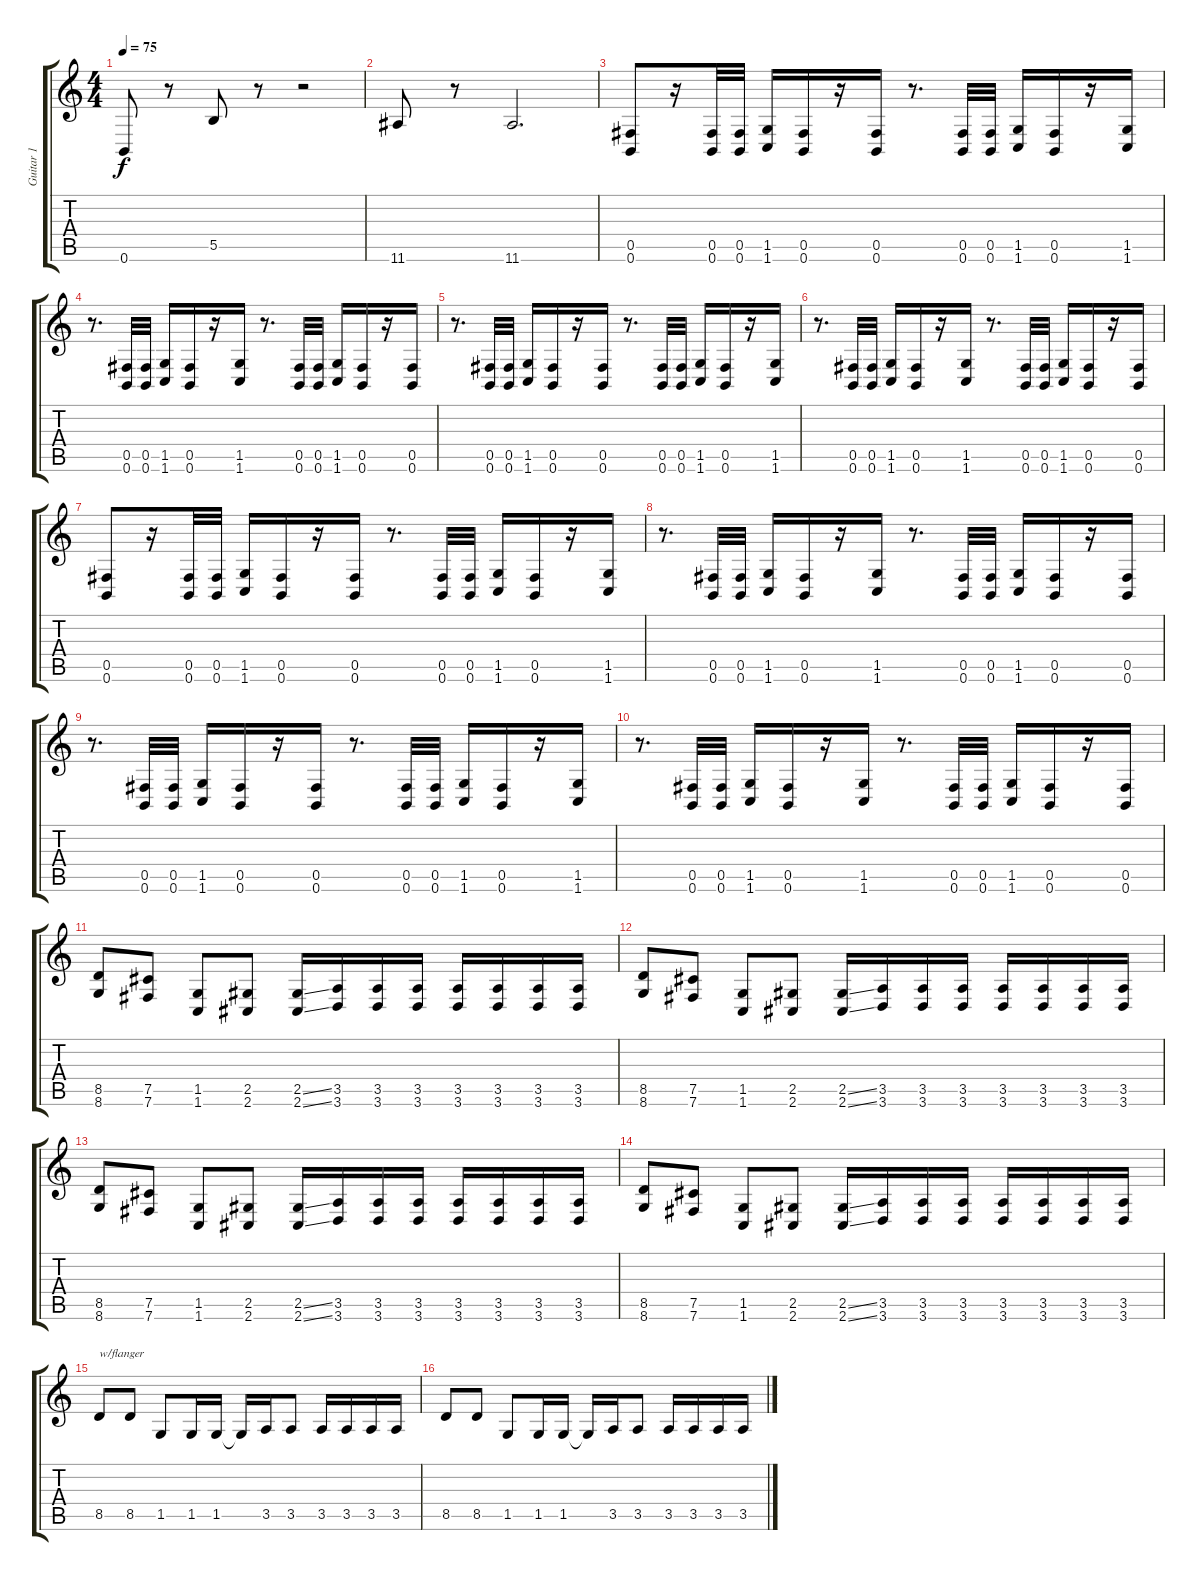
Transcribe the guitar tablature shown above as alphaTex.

\track ("Guitar 1" "Guitar 1") {instrument distortionguitar}
\staff {score tabs}
\tuning (Db4 Ab3 E3 B2 Gb2 B1) {hide}
\ts (4 4)
\tempo 75
\clef g2
\ks c
0.6.8{dy f} r.8 5.5.8 r.8 r.2 |
11.6.8 r.8 11.6.2{d} |
(0.5 0.6).8{instrument distortionguitar} r.16 (0.5 0.6).32 (0.5 0.6).32 (1.5 1.6).16 (0.5 0.6).16 r.16 (0.5 0.6).16 r.8{d} (0.5 0.6).32 (0.5 0.6).32 (1.5 1.6).16 (0.5 0.6).16 r.16 (1.5 1.6).16 |
r.8{d} (0.5 0.6).32 (0.5 0.6).32 (1.5 1.6).16 (0.5 0.6).16 r.16 (1.5 1.6).16 r.8{d} (0.5 0.6).32 (0.5 0.6).32 (1.5 1.6).16 (0.5 0.6).16 r.16 (0.5 0.6).16 |
r.8{d} (0.5 0.6).32 (0.5 0.6).32 (1.5 1.6).16 (0.5 0.6).16 r.16 (0.5 0.6).16 r.8{d} (0.5 0.6).32 (0.5 0.6).32 (1.5 1.6).16 (0.5 0.6).16 r.16 (1.5 1.6).16 |
r.8{d} (0.5 0.6).32 (0.5 0.6).32 (1.5 1.6).16 (0.5 0.6).16 r.16 (1.5 1.6).16 r.8{d} (0.5 0.6).32 (0.5 0.6).32 (1.5 1.6).16 (0.5 0.6).16 r.16 (0.5 0.6).16 |
(0.5 0.6).8{instrument distortionguitar} r.16 (0.5 0.6).32 (0.5 0.6).32 (1.5 1.6).16 (0.5 0.6).16 r.16 (0.5 0.6).16 r.8{d} (0.5 0.6).32 (0.5 0.6).32 (1.5 1.6).16 (0.5 0.6).16 r.16 (1.5 1.6).16 |
r.8{d} (0.5 0.6).32 (0.5 0.6).32 (1.5 1.6).16 (0.5 0.6).16 r.16 (1.5 1.6).16 r.8{d} (0.5 0.6).32 (0.5 0.6).32 (1.5 1.6).16 (0.5 0.6).16 r.16 (0.5 0.6).16 |
r.8{d} (0.5 0.6).32 (0.5 0.6).32 (1.5 1.6).16 (0.5 0.6).16 r.16 (0.5 0.6).16 r.8{d} (0.5 0.6).32 (0.5 0.6).32 (1.5 1.6).16 (0.5 0.6).16 r.16 (1.5 1.6).16 |
r.8{d} (0.5 0.6).32 (0.5 0.6).32 (1.5 1.6).16 (0.5 0.6).16 r.16 (1.5 1.6).16 r.8{d} (0.5 0.6).32 (0.5 0.6).32 (1.5 1.6).16 (0.5 0.6).16 r.16 (0.5 0.6).16 |
(8.5 8.6).8 (7.5 7.6).8 (1.5 1.6).8 (2.5 2.6).8 (2.5{ss} 2.6{ss}).16 (3.5 3.6).16 (3.5 3.6).16 (3.5 3.6).16 (3.5 3.6).16 (3.5 3.6).16 (3.5 3.6).16 (3.5 3.6).16 |
(8.5 8.6).8 (7.5 7.6).8 (1.5 1.6).8 (2.5 2.6).8 (2.5{ss} 2.6{ss}).16 (3.5 3.6).16 (3.5 3.6).16 (3.5 3.6).16 (3.5 3.6).16 (3.5 3.6).16 (3.5 3.6).16 (3.5 3.6).16 |
(8.5 8.6).8 (7.5 7.6).8 (1.5 1.6).8 (2.5 2.6).8 (2.5{ss} 2.6{ss}).16 (3.5 3.6).16 (3.5 3.6).16 (3.5 3.6).16 (3.5 3.6).16 (3.5 3.6).16 (3.5 3.6).16 (3.5 3.6).16 |
(8.5 8.6).8 (7.5 7.6).8 (1.5 1.6).8 (2.5 2.6).8 (2.5{ss} 2.6{ss}).16 (3.5 3.6).16 (3.5 3.6).16 (3.5 3.6).16 (3.5 3.6).16 (3.5 3.6).16 (3.5 3.6).16 (3.5 3.6).16 |
8.5.8{txt "w/flanger"} 8.5.8 1.5.8 1.5.16 1.5.16 1.5{t}.16 3.5.16 3.5.8 3.5.16 3.5.16 3.5.16 3.5.16 |
8.5.8 8.5.8 1.5.8 1.5.16 1.5.16 1.5{t}.16 3.5.16 3.5.8 3.5.16 3.5.16 3.5.16 3.5.16
